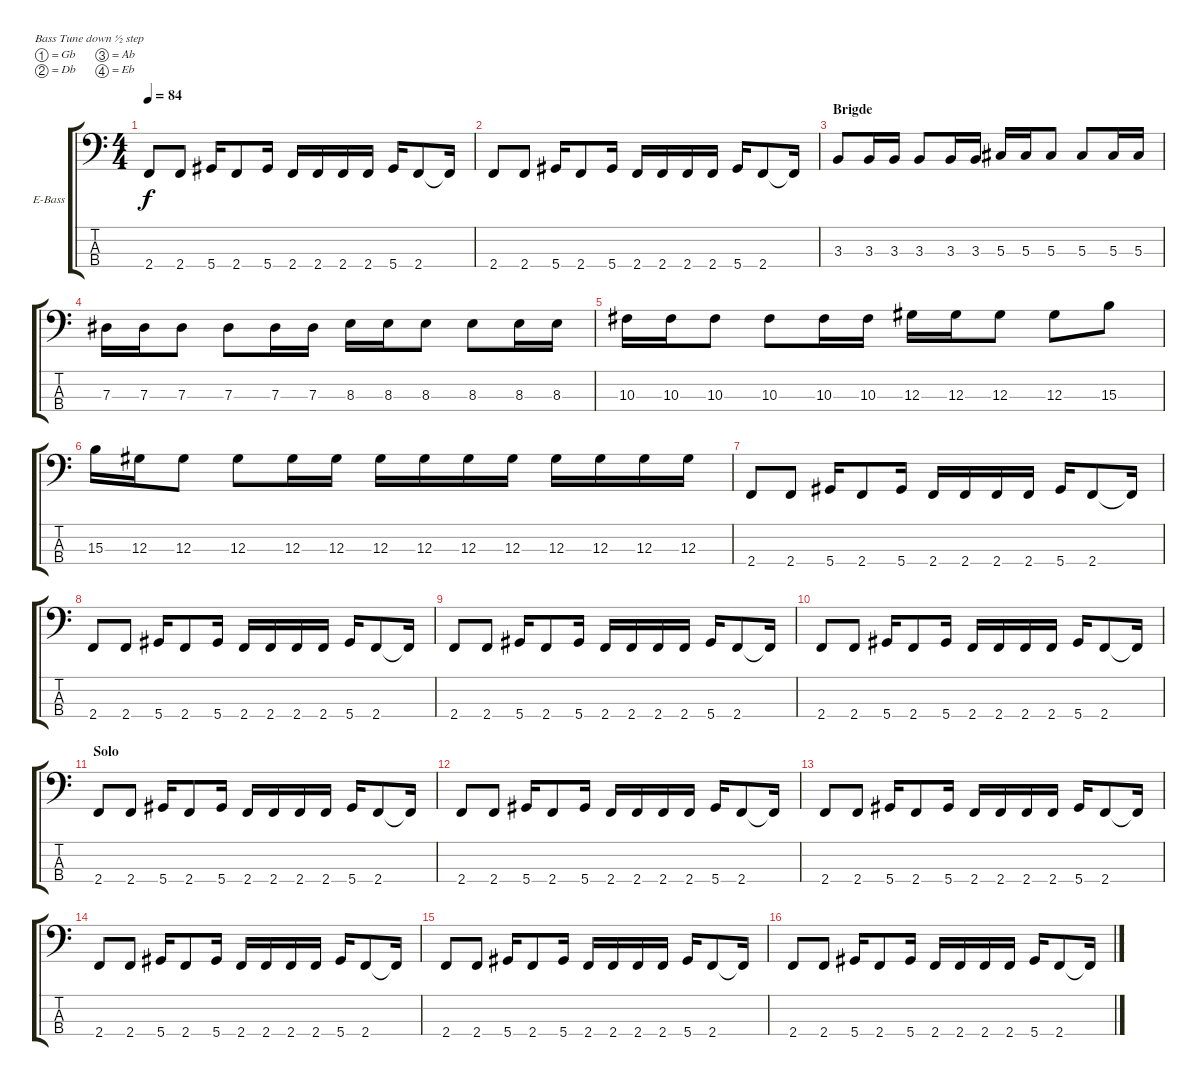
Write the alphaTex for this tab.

\bracketExtendMode groupsimilarinstruments
\firstSystemTrackNameOrientation horizontal
\otherSystemsTrackNameOrientation horizontal
\track ("Chris Novoselic" "E-Bass") {instrument electricbassfinger}
\staff {score tabs}
\tuning (Gb2 Db2 Ab1 Eb1)
\ts (4 4)
\tempo 84
\clef f4
\ks c
2.4.8{dy f} 2.4.8 5.4.16 2.4.8 5.4.16 2.4.16 2.4.16 2.4.16 2.4.16 5.4.16 2.4.8 2.4{t}.16 |
2.4.8 2.4.8 5.4.16 2.4.8 5.4.16 2.4.16 2.4.16 2.4.16 2.4.16 5.4.16 2.4.8 2.4{t}.16 |
\section ("" "Brigde")
3.3.8 3.3.16 3.3.16 3.3.8 3.3.16 3.3.16 5.3.16 5.3.16 5.3.8 5.3.8 5.3.16 5.3.16 |
7.3.16 7.3.16 7.3.8 7.3.8 7.3.16 7.3.16 8.3.16 8.3.16 8.3.8 8.3.8 8.3.16 8.3.16 |
10.3.16 10.3.16 10.3.8 10.3.8 10.3.16 10.3.16 12.3.16 12.3.16 12.3.8 12.3.8 15.3.8 |
15.3.16 12.3.16 12.3.8 12.3.8 12.3.16 12.3.16 12.3.16 12.3.16 12.3.16 12.3.16 12.3.16 12.3.16 12.3.16 12.3.16 |
2.4.8 2.4.8 5.4.16 2.4.8 5.4.16 2.4.16 2.4.16 2.4.16 2.4.16 5.4.16 2.4.8 2.4{t}.16 |
2.4.8 2.4.8 5.4.16 2.4.8 5.4.16 2.4.16 2.4.16 2.4.16 2.4.16 5.4.16 2.4.8 2.4{t}.16 |
2.4.8 2.4.8 5.4.16 2.4.8 5.4.16 2.4.16 2.4.16 2.4.16 2.4.16 5.4.16 2.4.8 2.4{t}.16 |
2.4.8 2.4.8 5.4.16 2.4.8 5.4.16 2.4.16 2.4.16 2.4.16 2.4.16 5.4.16 2.4.8 2.4{t}.16 |
\section ("" "Solo")
2.4.8 2.4.8 5.4.16 2.4.8 5.4.16 2.4.16 2.4.16 2.4.16 2.4.16 5.4.16 2.4.8 2.4{t}.16 |
2.4.8 2.4.8 5.4.16 2.4.8 5.4.16 2.4.16 2.4.16 2.4.16 2.4.16 5.4.16 2.4.8 2.4{t}.16 |
2.4.8 2.4.8 5.4.16 2.4.8 5.4.16 2.4.16 2.4.16 2.4.16 2.4.16 5.4.16 2.4.8 2.4{t}.16 |
2.4.8 2.4.8 5.4.16 2.4.8 5.4.16 2.4.16 2.4.16 2.4.16 2.4.16 5.4.16 2.4.8 2.4{t}.16 |
2.4.8 2.4.8 5.4.16 2.4.8 5.4.16 2.4.16 2.4.16 2.4.16 2.4.16 5.4.16 2.4.8 2.4{t}.16 |
2.4.8 2.4.8 5.4.16 2.4.8 5.4.16 2.4.16 2.4.16 2.4.16 2.4.16 5.4.16 2.4.8 2.4{t}.16
